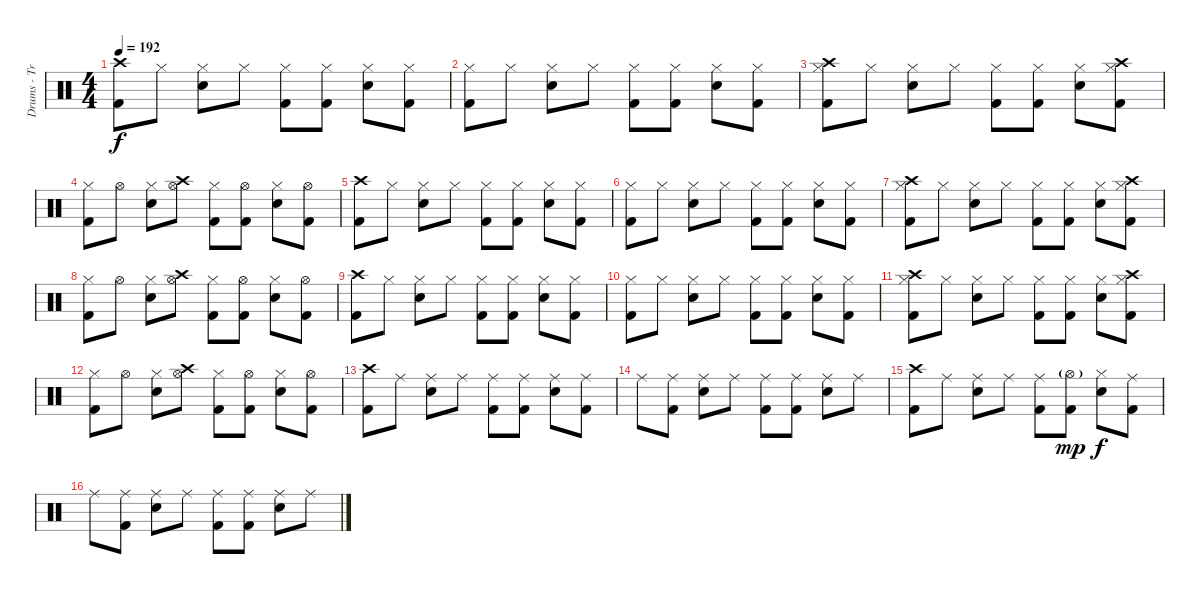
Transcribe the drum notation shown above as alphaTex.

\track ("Drums - Tré Cool" "Drums - Tr") {instrument percussion}
\staff {score}
\articulation defaults
\ts (4 4)
\tempo 192
\clef neutral
\ks c
("Kick (hit) 2" "Crash high (hit)").8{dy f} "Hi-Hat (closed)".8 ("Hi-Hat (closed)" "Electric Snare (hit)").8 "Hi-Hat (closed)".8 ("Hi-Hat (closed)" "Kick (hit) 2").8 ("Hi-Hat (closed)" "Kick (hit) 2").8 ("Hi-Hat (closed)" "Electric Snare (hit)").8 ("Hi-Hat (closed)" "Kick (hit) 2").8 |
("Hi-Hat (closed)" "Kick (hit) 2").8 "Hi-Hat (closed)".8 ("Hi-Hat (closed)" "Electric Snare (hit)").8 "Hi-Hat (closed)".8 ("Hi-Hat (closed)" "Kick (hit) 2").8 ("Hi-Hat (closed)" "Kick (hit) 2").8 ("Hi-Hat (closed)" "Electric Snare (hit)").8 ("Hi-Hat (closed)" "Kick (hit) 2").8 |
("Hi-Hat (closed)" "Kick (hit) 2" "Crash high (hit)").8 "Hi-Hat (closed)".8 ("Hi-Hat (closed)" "Electric Snare (hit)").8 "Hi-Hat (closed)".8 ("Hi-Hat (closed)" "Kick (hit) 2").8 ("Hi-Hat (closed)" "Kick (hit) 2").8 ("Hi-Hat (closed)" "Electric Snare (hit)").8 ("Hi-Hat (closed)" "Kick (hit) 2" "Crash high (hit)").8 |
("Hi-Hat (closed)" "Kick (hit) 2").8 "Hi-Hat (open)".8 ("Hi-Hat (closed)" "Electric Snare (hit)").8 ("Hi-Hat (open)" "Crash high (hit)").8 ("Hi-Hat (closed)" "Kick (hit) 2").8 ("Hi-Hat (open)" "Kick (hit) 2").8 ("Hi-Hat (closed)" "Electric Snare (hit)").8 ("Hi-Hat (open)" "Kick (hit) 2").8 |
("Kick (hit) 2" "Crash high (hit)").8 "Hi-Hat (closed)".8 ("Hi-Hat (closed)" "Electric Snare (hit)").8 "Hi-Hat (closed)".8 ("Hi-Hat (closed)" "Kick (hit) 2").8 ("Hi-Hat (closed)" "Kick (hit) 2").8 ("Hi-Hat (closed)" "Electric Snare (hit)").8 ("Hi-Hat (closed)" "Kick (hit) 2").8 |
("Hi-Hat (closed)" "Kick (hit) 2").8 "Hi-Hat (closed)".8 ("Hi-Hat (closed)" "Electric Snare (hit)").8 "Hi-Hat (closed)".8 ("Hi-Hat (closed)" "Kick (hit) 2").8 ("Hi-Hat (closed)" "Kick (hit) 2").8 ("Hi-Hat (closed)" "Electric Snare (hit)").8 ("Hi-Hat (closed)" "Kick (hit) 2").8 |
("Hi-Hat (closed)" "Kick (hit) 2" "Crash high (hit)").8 "Hi-Hat (closed)".8 ("Hi-Hat (closed)" "Electric Snare (hit)").8 "Hi-Hat (closed)".8 ("Hi-Hat (closed)" "Kick (hit) 2").8 ("Hi-Hat (closed)" "Kick (hit) 2").8 ("Hi-Hat (closed)" "Electric Snare (hit)").8 ("Hi-Hat (closed)" "Kick (hit) 2" "Crash high (hit)").8 |
("Hi-Hat (closed)" "Kick (hit) 2").8 "Hi-Hat (open)".8 ("Hi-Hat (closed)" "Electric Snare (hit)").8 ("Hi-Hat (open)" "Crash high (hit)").8 ("Hi-Hat (closed)" "Kick (hit) 2").8 ("Hi-Hat (open)" "Kick (hit) 2").8 ("Hi-Hat (closed)" "Electric Snare (hit)").8 ("Hi-Hat (open)" "Kick (hit) 2").8 |
("Kick (hit) 2" "Crash high (hit)").8 "Hi-Hat (closed)".8 ("Hi-Hat (closed)" "Electric Snare (hit)").8 "Hi-Hat (closed)".8 ("Hi-Hat (closed)" "Kick (hit) 2").8 ("Hi-Hat (closed)" "Kick (hit) 2").8 ("Hi-Hat (closed)" "Electric Snare (hit)").8 ("Hi-Hat (closed)" "Kick (hit) 2").8 |
("Hi-Hat (closed)" "Kick (hit) 2").8 "Hi-Hat (closed)".8 ("Hi-Hat (closed)" "Electric Snare (hit)").8 "Hi-Hat (closed)".8 ("Hi-Hat (closed)" "Kick (hit) 2").8 ("Hi-Hat (closed)" "Kick (hit) 2").8 ("Hi-Hat (closed)" "Electric Snare (hit)").8 ("Hi-Hat (closed)" "Kick (hit) 2").8 |
("Hi-Hat (closed)" "Kick (hit) 2" "Crash high (hit)").8 "Hi-Hat (closed)".8 ("Hi-Hat (closed)" "Electric Snare (hit)").8 "Hi-Hat (closed)".8 ("Hi-Hat (closed)" "Kick (hit) 2").8 ("Hi-Hat (closed)" "Kick (hit) 2").8 ("Hi-Hat (closed)" "Electric Snare (hit)").8 ("Hi-Hat (closed)" "Kick (hit) 2" "Crash high (hit)").8 |
("Hi-Hat (closed)" "Kick (hit) 2").8 "Hi-Hat (open)".8 ("Hi-Hat (closed)" "Electric Snare (hit)").8 ("Hi-Hat (open)" "Crash high (hit)").8 ("Hi-Hat (closed)" "Kick (hit) 2").8 ("Hi-Hat (open)" "Kick (hit) 2").8 ("Hi-Hat (closed)" "Electric Snare (hit)").8 ("Hi-Hat (open)" "Kick (hit) 2").8 |
("Kick (hit) 2" "Crash high (hit)").8 "Ride (middle)".8 ("Ride (middle)" "Electric Snare (hit)").8 "Ride (middle)".8 ("Ride (middle)" "Kick (hit) 2").8 ("Ride (middle)" "Kick (hit) 2").8 ("Ride (middle)" "Electric Snare (hit)").8 ("Ride (middle)" "Kick (hit) 2").8 |
"Ride (middle)".8 ("Ride (middle)" "Kick (hit) 2").8 ("Ride (middle)" "Electric Snare (hit)").8 "Ride (middle)".8 ("Ride (middle)" "Kick (hit) 2").8 ("Ride (middle)" "Kick (hit) 2").8 ("Ride (middle)" "Electric Snare (hit)").8 "Ride (middle)".8 |
("Kick (hit) 2" "Crash high (hit)").8 "Ride (middle)".8 ("Ride (middle)" "Electric Snare (hit)").8 "Ride (middle)".8 ("Ride (middle)" "Kick (hit) 2").8 ("Hi-Hat (open)"{g} "Kick (hit) 2").8{dy mp} ("Hi-Hat (closed)" "Electric Snare (hit)").8{dy f} ("Ride (middle)" "Kick (hit) 2").8 |
"Ride (middle)".8 ("Ride (middle)" "Kick (hit) 2").8 ("Ride (middle)" "Electric Snare (hit)").8 "Ride (middle)".8 ("Ride (middle)" "Kick (hit) 2").8 ("Ride (middle)" "Kick (hit) 2").8 ("Ride (middle)" "Electric Snare (hit)").8 "Ride (middle)".8
